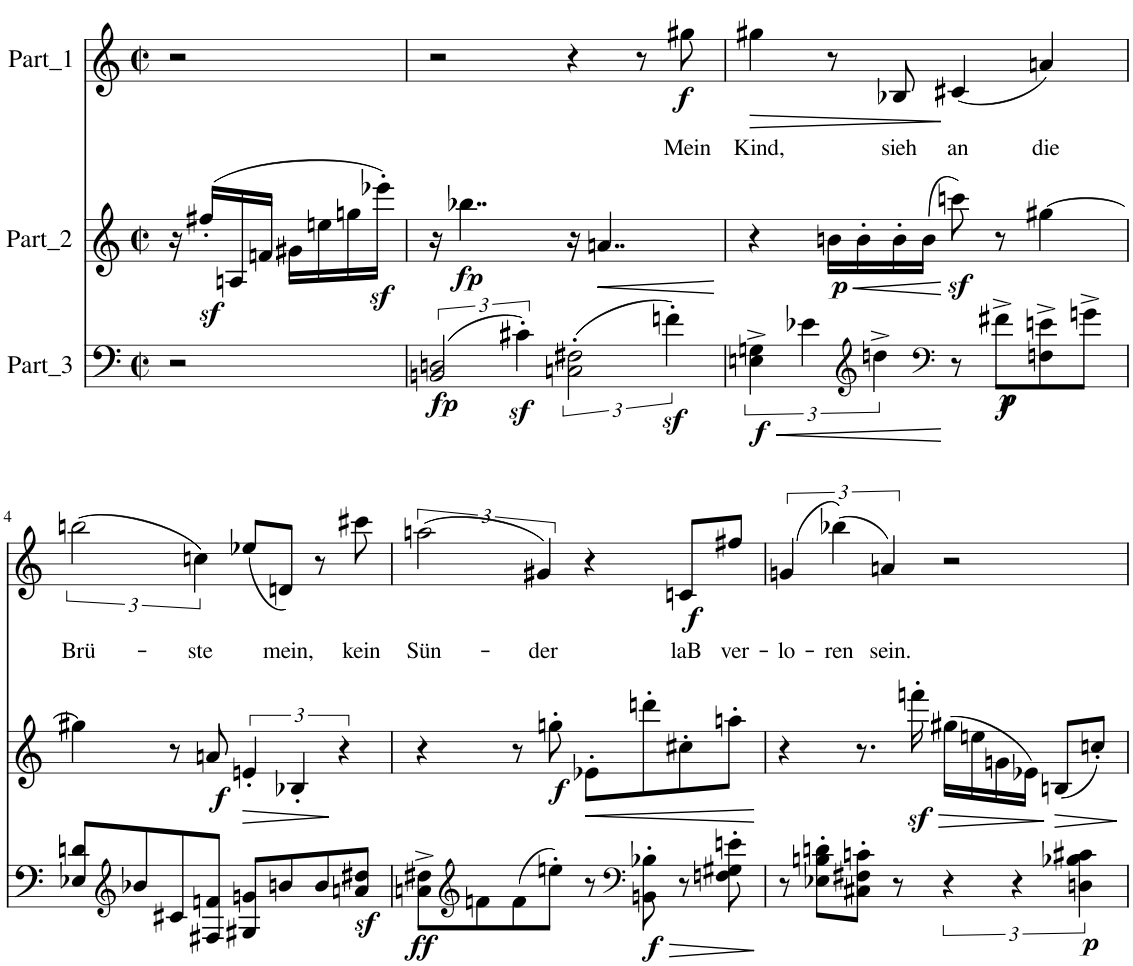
**kern	**dynam	**kern	**dynam	**kern	**text	**dynam
*part3	*part3	*part2	*part2	*part1	*part1	*part1
*staff3	*staff3	*staff2	*staff2	*staff1	*staff1	*staff1
*clefF4	*	*clefG2	*	*clefG2	*	*
*k[]	*	*k[]	*	*k[]	*	*
*M2/2	*	*M2/2	*	*M2/2	*	*
*met(c|)	*	*met(c|)	*	*met(c|)	*	*
=1	=1	=1	=1	=1	=1	=1
2r	.	16r	.	2r	.	.
.	.	(16ff#Xz<'/LL	.	.	.	.
.	.	16An/	.	.	.	.
.	.	16fn/JJ	.	.	.	.
.	.	16g#X\LL	.	.	.	.
.	.	16een\	.	.	.	.
.	.	16ggn\	.	.	.	.
.	.	16eee-Xz<'\JJ)	.	.	.	.
=2	=2	=2	=2	=2	=2	=2
!	!LO:DY:b	!	!	!	!	!
(3BBn/ 3Dn/	fp	16r	.	2r	.	.
!	!	!	!LO:DY:b	!	!	!
.	.	4..bb-X\	fp	.	.	.
6c#Xz<'\)	.	.	.	.	.	.
(3Cn\' 3F#X\'	.	16r	.	4r	.	.
!	!	!	!LO:HP:b	!	!	!
.	.	4..an/	<	.	.	.
.	.	.	.	8r	.	.
6fnz<'\)	.	.	.	.	.	.
!	!	!	!	!	!LO:LY:b	!LO:DY:b
.	.	.	.	8gg#X\	Mein	f
.	.	.	[	.	.	.
=3	=3	=3	=3	=3	=3	=3
!	!LO:HP:b	!	!	!	!LO:LY:b	!LO:HP:b
!	!LO:DY:n=1:b	!	!	!	!	!
6En\^ 6Gn\^	< f	4r	.	4gg#X\	Kind,	>
6e-X\	.	.	.	.	.	.
!	!	!	!LO:HP:b	!	!	!
!	!	!	!LO:DY:n=1:b	!	!	!
.	.	16bn\LL	< p	8r	.	.
.	.	16b'\	.	.	.	.
*clefG2	*	*	*	*	*	*
6ddn^\	.	.	.	.	.	.
!	!	!	!	!	!LO:LY:b	!
.	.	16b'\	.	8B-X/	sieh	.
.	.	(16b\JJ	.	.	.	.
*clefF4	*	*	*	*	*	*
!	!	!	!	!	!LO:LY:b	!
8r	[	8cccnz<\)	[	(4c#X/	an	]
!	!LO:DY:n=2:b	!	!	!	!	!
!	!LO:DY:n=3:b	!	!	!	!	!
8f#X^\L	p f	8r	.	.	.	.
!	!	!	!	!	!LO:LY:b	!
8Fn\^ 8en\^	.	[4gg#X\	.	4an/)	die	.
8gn^\J	.	.	.	.	.	.
!!LO:LB:g=z
=4	=4	=4	=4	=4	=4	=4
!	!	!	!	!	!LO:LY:b	!
8E-X/ 8dn/L	.	4gg#X\]	.	(3bbn\	Brü-	.
*clefG2	*	*	*	*	*	*
8b-X/	.	.	.	.	.	.
8c#X/	.	8r	.	.	.	.
!	!	!	!	!	!LO:LY:b	!
.	.	.	.	6ccn\)	-ste	.
!	!	!	!LO:DY:b	!	!	!
8F#X/ 8fn/J	.	8an/	f	.	.	.
!	!	!	!LO:HP:b	!	!	!
8G#X/ 8gn/L	.	6en'/	>	(8ee-X/L	.	.
!	!	!	!	!	!LO:LY:b	!
8bn/	.	.	.	8dn/J)	mein,	.
.	.	6B-X'/	.	.	.	.
8b/	.	.	.	8r	.	.
.	.	6r	]	.	.	.
!	!	!	!	!	!LO:LY:b	!
8an/z< 8dd#X/z<J	.	.	.	8ccc#X\	kein	.
=5	=5	=5	=5	=5	=5	=5
!	!LO:DY:b	!	!	!	!LO:LY:b	!
8an\^ 8dd#X\^L	ff	4r	.	(3aan\	Sün-	.
*clefG2	*	*	*	*	*	*
8fn\	.	.	.	.	.	.
(8f\	.	8r	.	.	.	.
!	!	!	!	!	!LO:LY:b	!
.	.	.	.	6g#X/)	-der	.
!	!	!	!LO:DY:b	!	!	!
8een'\J)	.	8ggn'\	f	.	.	.
!	!	!	!LO:HP:b	!	!	!
8r	.	8e-X'\L	<	4r	.	.
*clefF4	*	*	*	*	*	*
!	!LO:HP:b	!	!	!	!	!
!	!LO:DY:n=1:b	!	!	!	!	!
8BBn\' 8B-X\'	> f	8dddn'\	.	.	.	.
!	!	!	!	!	!LO:LY:b	!LO:DY:b
8r	.	8cc#X'\	.	8cn/L	laB	f
!	!	!	!	!	!LO:LY:b	!
8Fn\' 8G#X\' 8en\'	.	8aan'\J	.	8ff#X/J	ver-	.
.	]	.	[	.	.	.
=6	=6	=6	=6	=6	=6	=6
!	!	!	!	!	!LO:LY:b	!
8r	.	4r	.	(6gn/	-lo-	.
8E-X\' 8Bn\' 8dn\'L	.	.	.	.	.	.
!	!	!	!	!	!LO:LY:b	!
.	.	.	.	(6bb-X\)	-ren	.
8C#X\' 8F#X\' 8cn\'J	.	8.r	.	.	.	.
!	!	!	!	!	!LO:LY:b	!
.	.	.	.	6an/)	sein.	.
8r	.	.	.	.	.	.
!	!	!	!LO:HP:b	!	!	!
.	.	16fffnz<'\	>	.	.	.
6r	.	(16gg#X\LL	.	2r	.	.
.	.	16een\	.	.	.	.
.	.	16gn\	.	.	.	.
6r	.	.	.	.	.	.
.	.	16e-X\JJ)	.	.	.	.
!	!	!	!LO:HP:n=1:b	!	!	!
.	.	(8Bn/L	] >	.	.	.
!	!LO:DY:b	!	!	!	!	!
6Dn\ 6B-X\ 6c#X\	p	.	.	.	.	.
.	.	8ccn'/J)	.	.	.	.
.	.	.	]	.	.	.
=	=	=	=	=	=	=
*-	*-	*-	*-	*-	*-	*-
